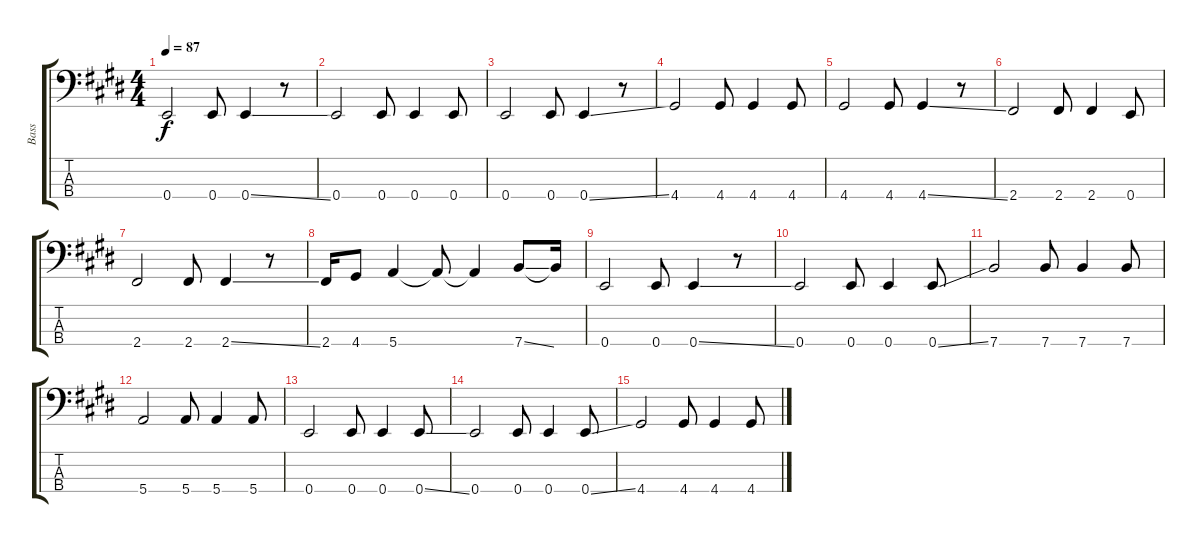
\track ("Bass" "Bass") {instrument electricbassfinger}
\staff {score tabs}
\tuning (G2 D2 A1 E1) {hide}
\ts (4 4)
\tempo 87
\clef f4
\ks e
0.4.2{dy f} 0.4.8 0.4{ss}.4 r.8 |
0.4.2 0.4.8 0.4.4 0.4.8 |
0.4.2 0.4.8 0.4{ss}.4 r.8 |
4.4.2 4.4.8 4.4.4 4.4.8 |
4.4.2 4.4.8 4.4{ss}.4 r.8 |
2.4.2 2.4.8 2.4.4 0.4.8 |
2.4.2 2.4.8 2.4{ss}.4 r.8 |
2.4.16 4.4.8 5.4.4 5.4{t}.8 5.4{t}.4 7.4{ss}.8 7.4{t}.16 |
0.4.2 0.4.8 0.4{ss}.4 r.8 |
0.4.2 0.4.8 0.4.4 0.4{ss}.8 |
7.4.2 7.4.8 7.4.4 7.4.8 |
5.4.2 5.4.8 5.4.4 5.4.8 |
0.4.2 0.4.8 0.4.4 0.4{ss}.8 |
0.4.2 0.4.8 0.4.4 0.4{ss}.8 |
4.4.2 4.4.8 4.4.4 4.4.8
